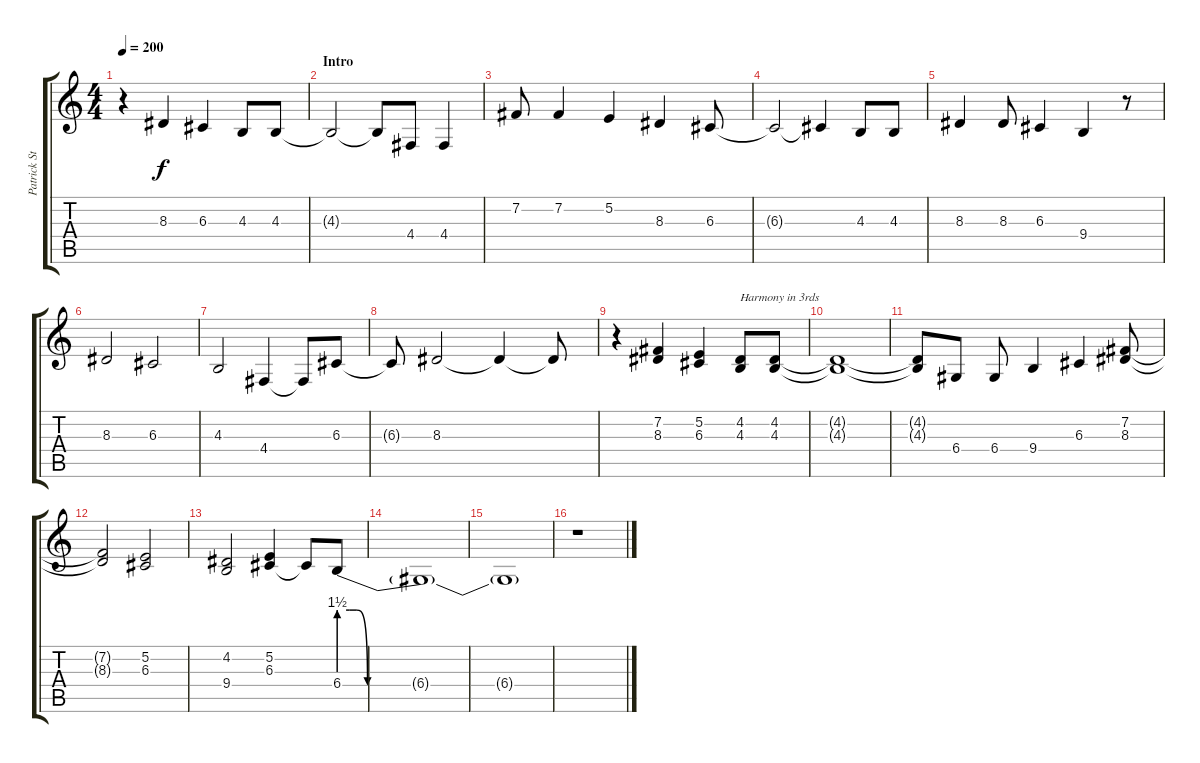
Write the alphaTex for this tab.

\track ("Patrick Stump (Vocals and Harmonies)" "Patrick St") {instrument clarinet}
\staff {score tabs}
\tuning (E4 B3 G3 D3 A2 E2) {hide}
\ts (4 4)
\tempo 200
\clef g2
\ks c
r.4{dy f instrument clarinet} 8.3.4 6.3.4 4.3.8 4.3.8 |
\section ("" "Intro")
4.3{t}.2 4.3{t}.8 4.4.8 4.4.4 |
7.2.8 7.2.4 5.2.4 8.3.4 6.3.8 |
6.3{t}.2 6.3{t}.4 4.3.8 4.3.8 |
8.3.4 8.3.8 6.3.4 9.4.4 r.8 |
8.3.2 6.3.2 |
4.3.2 4.4.4 4.4{t}.8 6.3.8 |
6.3{t}.8 8.3.2 8.3{t}.4 8.3{t}.8 |
r.4 (7.2 8.3).4 (5.2 6.3).4 (4.2 4.3).8{txt "Harmony in 3rds"} (4.2 4.3).8 |
(4.2{t} 4.3{t}).1 |
(4.2{t} 4.3{t}).8 6.4.8 6.4.8 9.4.4 6.3.4 (7.2 8.3).8 |
(7.2{t} 8.3{t}).2 (5.2 6.3).2 |
(4.2 9.4).2 (5.2 6.3).4 6.3{t}.8 6.4{be (custom 0 6 3 6 5 6 8 0 15 0 40 0 60 0)}.8 |
6.4{t}.1 |
6.4{t}.1 |
r.1
